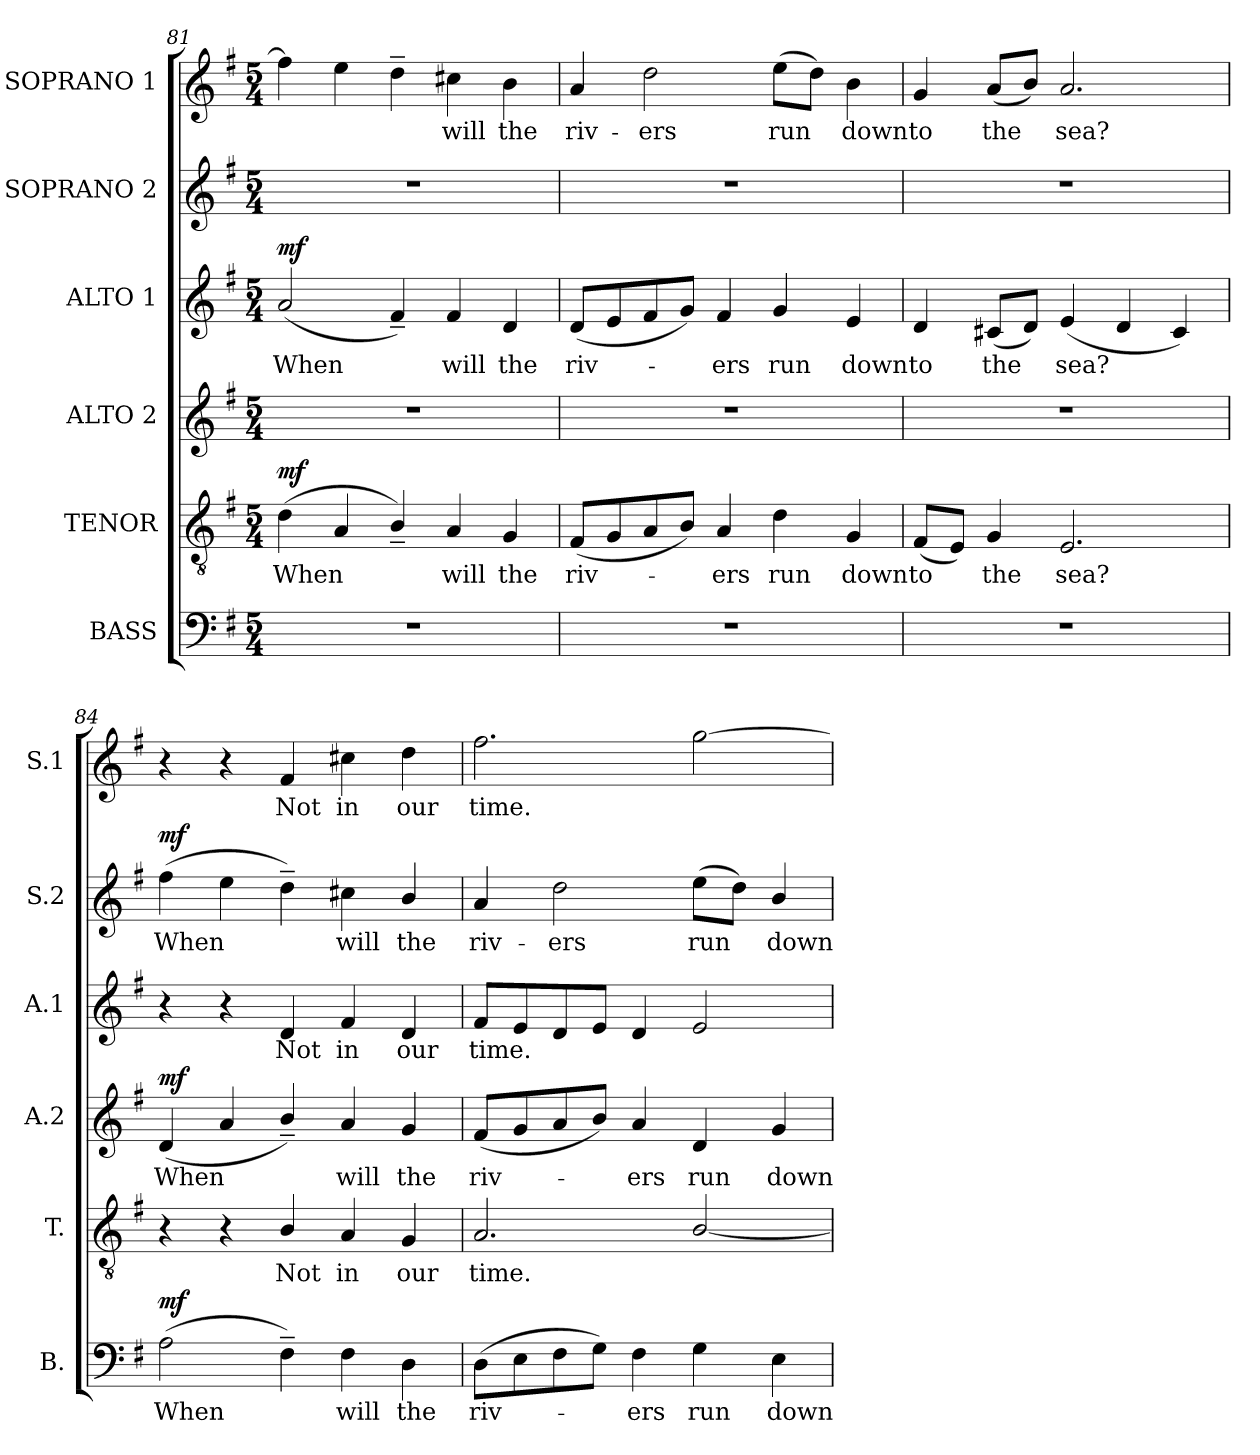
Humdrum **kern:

**kern	**text	**dynam	**kern	**text	**dynam	**kern	**text	**dynam	**kern	**text	**dynam	**kern	**text	**dynam	**kern	**text
*part6	*part6	*part6	*part5	*part5	*part5	*part4	*part4	*part4	*part3	*part3	*part3	*part2	*part2	*part2	*part1	*part1
*staff6	*staff6	*staff6	*staff5	*staff5	*staff5	*staff4	*staff4	*staff4	*staff3	*staff3	*staff3	*staff2	*staff2	*staff2	*staff1	*staff1
*I"BASS	*	*	*I"TENOR	*	*	*I"ALTO 2	*	*	*I"ALTO 1	*	*	*I"SOPRANO 2	*	*	*I"SOPRANO 1	*
*I'B.	*	*	*I'T.	*	*	*I'A.2	*	*	*I'A.1	*	*	*I'S.2	*	*	*I'S.1	*
!!LO:PB:g=z
*clefF4	*	*	*clefGv2	*	*	*clefG2	*	*	*clefG2	*	*	*clefG2	*	*	*clefG2	*
*	*	*	*ITrd7c12	*	*	*	*	*	*	*	*	*	*	*	*	*
*k[f#]	*	*	*k[f#]	*	*	*k[f#]	*	*	*k[f#]	*	*	*k[f#]	*	*	*k[f#]	*
*G:	*	*	*G:	*	*	*G:	*	*	*G:	*	*	*G:	*	*	*G:	*
*M5/4	*	*	*M5/4	*	*	*M5/4	*	*	*M5/4	*	*	*M5/4	*	*	*M5/4	*
=81	=81	=81	=81	=81	=81	=81	=81	=81	=81	=81	=81	=81	=81	=81	=81	=81
!LO:N:vis=1	!	!	!	!	!	!	!	!	!	!	!	!	!	!	!	!
!	!	!	!	!LO:LY:b:color=#000000	!	!LO:N:vis=1	!	!	!	!	!	!	!	!	!	!
!	!	!	!	!	!	!	!	!	!	!LO:LY:b:color=#000000	!	!LO:N:vis=1	!	!	!	!
4%5r	.	.	(4Di\	When	mf	4%5r	.	.	(2ai/	When	mf	4%5r	.	.	4ff#i\]	.
.	.	.	4AAi/	.	.	.	.	.	.	.	.	.	.	.	4eei\	.
.	.	.	4BB~i/)	.	.	.	.	.	4f#~i/)	.	.	.	.	.	4dd~i\	.
!	!	!	!	!LO:LY:b:color=#000000	!	!	!	!	!	!	!	!	!	!	!	!
!	!	!	!	!	!	!	!	!	!	!LO:LY:b:color=#000000	!	!	!	!	!	!
!	!	!	!	!	!	!	!	!	!	!	!	!	!	!	!	!LO:LY:b:color=#000000
.	.	.	4AAi/	will	.	.	.	.	4f#i/	will	.	.	.	.	4cc#Xi\	will
!	!	!	!	!LO:LY:b:color=#000000	!	!	!	!	!	!	!	!	!	!	!	!
!	!	!	!	!	!	!	!	!	!	!LO:LY:b:color=#000000	!	!	!	!	!	!
!	!	!	!	!	!	!	!	!	!	!	!	!	!	!	!	!LO:LY:b:color=#000000
.	.	.	4GGi/	the	.	.	.	.	4di/	the	.	.	.	.	4bi\	the
=82	=82	=82	=82	=82	=82	=82	=82	=82	=82	=82	=82	=82	=82	=82	=82	=82
!LO:N:vis=1	!	!	!	!	!	!	!	!	!	!	!	!	!	!	!	!
!	!	!	!	!LO:LY:b:color=#000000	!	!LO:N:vis=1	!	!	!	!	!	!	!	!	!	!
!	!	!	!	!	!	!	!	!	!	!LO:LY:b:color=#000000	!	!LO:N:vis=1	!	!	!	!
!	!	!	!	!	!	!	!	!	!	!	!	!	!	!	!	!LO:LY:b:color=#000000
4%5r	.	.	(8FF#i/L	riv-	.	4%5r	.	.	(8di/L	riv-	.	4%5r	.	.	4ai/	riv-
.	.	.	8GGi/	.	.	.	.	.	8ei/	.	.	.	.	.	.	.
!	!	!	!	!	!	!	!	!	!	!	!	!	!	!	!	!LO:LY:b:color=#000000
.	.	.	8AAi/	.	.	.	.	.	8f#i/	.	.	.	.	.	2ddi\	-ers
.	.	.	8BBi/J)	.	.	.	.	.	8gi/J)	.	.	.	.	.	.	.
!	!	!	!	!LO:LY:b:color=#000000	!	!	!	!	!	!	!	!	!	!	!	!
!	!	!	!	!	!	!	!	!	!	!LO:LY:b:color=#000000	!	!	!	!	!	!
.	.	.	4AAi/	-ers	.	.	.	.	4f#i/	-ers	.	.	.	.	.	.
!	!	!	!	!LO:LY:b:color=#000000	!	!	!	!	!	!	!	!	!	!	!	!
!	!	!	!	!	!	!	!	!	!	!LO:LY:b:color=#000000	!	!	!	!	!	!
!	!	!	!	!	!	!	!	!	!	!	!	!	!	!	!	!LO:LY:b:color=#000000
.	.	.	4Di\	run	.	.	.	.	4gi/	run	.	.	.	.	(8eei\L	run
.	.	.	.	.	.	.	.	.	.	.	.	.	.	.	8ddi\J)	.
!	!	!	!	!LO:LY:b:color=#000000	!	!	!	!	!	!	!	!	!	!	!	!
!	!	!	!	!	!	!	!	!	!	!LO:LY:b:color=#000000	!	!	!	!	!	!
!	!	!	!	!	!	!	!	!	!	!	!	!	!	!	!	!LO:LY:b:color=#000000
.	.	.	4GGi/	down	.	.	.	.	4ei/	down	.	.	.	.	4bi\	down
=83	=83	=83	=83	=83	=83	=83	=83	=83	=83	=83	=83	=83	=83	=83	=83	=83
!LO:N:vis=1	!	!	!	!	!	!	!	!	!	!	!	!	!	!	!	!
!	!	!	!	!LO:LY:b:color=#000000	!	!LO:N:vis=1	!	!	!	!	!	!	!	!	!	!
!	!	!	!	!	!	!	!	!	!	!LO:LY:b:color=#000000	!	!LO:N:vis=1	!	!	!	!
!	!	!	!	!	!	!	!	!	!	!	!	!	!	!	!	!LO:LY:b:color=#000000
4%5r	.	.	(8FF#i/L	to	.	4%5r	.	.	4di/	to	.	4%5r	.	.	4gi/	to
.	.	.	8EEi/J)	.	.	.	.	.	.	.	.	.	.	.	.	.
!	!	!	!	!LO:LY:b:color=#000000	!	!	!	!	!	!	!	!	!	!	!	!
!	!	!	!	!	!	!	!	!	!	!LO:LY:b:color=#000000	!	!	!	!	!	!
!	!	!	!	!	!	!	!	!	!	!	!	!	!	!	!	!LO:LY:b:color=#000000
.	.	.	4GGi/	the	.	.	.	.	(8c#Xi/L	the	.	.	.	.	(8ai/L	the
.	.	.	.	.	.	.	.	.	8di/J)	.	.	.	.	.	8bi/J)	.
!	!	!	!	!LO:LY:b:color=#000000	!	!	!	!	!	!	!	!	!	!	!	!
!	!	!	!	!	!	!	!	!	!	!LO:LY:b:color=#000000	!	!	!	!	!	!
!	!	!	!	!	!	!	!	!	!	!	!	!	!	!	!	!LO:LY:b:color=#000000
.	.	.	2.EEi/	sea?	.	.	.	.	(4ei/	sea?	.	.	.	.	2.ai/	sea?
.	.	.	.	.	.	.	.	.	4di/	.	.	.	.	.	.	.
.	.	.	.	.	.	.	.	.	4c#i/)	.	.	.	.	.	.	.
=84	=84	=84	=84	=84	=84	=84	=84	=84	=84	=84	=84	=84	=84	=84	=84	=84
!	!LO:LY:b:color=#000000	!	!	!	!	!	!	!	!	!	!	!	!	!	!	!
!	!	!	!	!	!	!	!LO:LY:b:color=#000000	!	!	!	!	!	!	!	!	!
!	!	!	!	!	!	!	!	!	!	!	!	!	!LO:LY:b:color=#000000	!	!	!
(2Ai\	When	mf	4r	.	.	(4di/	When	mf	4r	.	.	(4ff#i\	When	mf	4r	.
.	.	.	4r	.	.	4ai/	.	.	4r	.	.	4eei\	.	.	4r	.
!	!	!	!	!LO:LY:b:color=#000000	!	!	!	!	!	!	!	!	!	!	!	!
!	!	!	!	!	!	!	!	!	!	!LO:LY:b:color=#000000	!	!	!	!	!	!
!	!	!	!	!	!	!	!	!	!	!	!	!	!	!	!	!LO:LY:b:color=#000000
4F#~i\)	.	.	4BBi/	Not	.	4b~i/)	.	.	4di/	Not	.	4dd~i\)	.	.	4f#i/	Not
!	!LO:LY:b:color=#000000	!	!	!	!	!	!	!	!	!	!	!	!	!	!	!
!	!	!	!	!LO:LY:b:color=#000000	!	!	!	!	!	!	!	!	!	!	!	!
!	!	!	!	!	!	!	!LO:LY:b:color=#000000	!	!	!	!	!	!	!	!	!
!	!	!	!	!	!	!	!	!	!	!LO:LY:b:color=#000000	!	!	!	!	!	!
!	!	!	!	!	!	!	!	!	!	!	!	!	!LO:LY:b:color=#000000	!	!	!
!	!	!	!	!	!	!	!	!	!	!	!	!	!	!	!	!LO:LY:b:color=#000000
4F#i\	will	.	4AAi/	in	.	4ai/	will	.	4f#i/	in	.	4cc#Xi\	will	.	4cc#Xi\	in
!	!LO:LY:b:color=#000000	!	!	!	!	!	!	!	!	!	!	!	!	!	!	!
!	!	!	!	!LO:LY:b:color=#000000	!	!	!	!	!	!	!	!	!	!	!	!
!	!	!	!	!	!	!	!LO:LY:b:color=#000000	!	!	!	!	!	!	!	!	!
!	!	!	!	!	!	!	!	!	!	!LO:LY:b:color=#000000	!	!	!	!	!	!
!	!	!	!	!	!	!	!	!	!	!	!	!	!LO:LY:b:color=#000000	!	!	!
!	!	!	!	!	!	!	!	!	!	!	!	!	!	!	!	!LO:LY:b:color=#000000
4Di\	the	.	4GGi/	our	.	4gi/	the	.	4di/	our	.	4bi/	the	.	4ddi\	our
!!LO:LB:g=z
=85	=85	=85	=85	=85	=85	=85	=85	=85	=85	=85	=85	=85	=85	=85	=85	=85
!	!LO:LY:b:color=#000000	!	!	!	!	!	!	!	!	!	!	!	!	!	!	!
!	!	!	!	!LO:LY:b:color=#000000	!	!	!	!	!	!	!	!	!	!	!	!
!	!	!	!	!	!	!	!LO:LY:b:color=#000000	!	!	!	!	!	!	!	!	!
!	!	!	!	!	!	!	!	!	!	!LO:LY:b:color=#000000	!	!	!	!	!	!
!	!	!	!	!	!	!	!	!	!	!	!	!	!LO:LY:b:color=#000000	!	!	!
!	!	!	!	!	!	!	!	!	!	!	!	!	!	!	!	!LO:LY:b:color=#000000
(8Di\L	riv-	.	2.AAi/	time.	.	(8f#i/L	riv-	.	8f#i/L	time.	.	4ai/	riv-	.	2.ff#i\	time.
8Ei\	.	.	.	.	.	8gi/	.	.	8ei/	.	.	.	.	.	.	.
!	!	!	!	!	!	!	!	!	!	!	!	!	!LO:LY:b:color=#000000	!	!	!
8F#i\	.	.	.	.	.	8ai/	.	.	8di/	.	.	2ddi\	-ers	.	.	.
8Gi\J)	.	.	.	.	.	8bi/J)	.	.	8ei/J	.	.	.	.	.	.	.
!	!LO:LY:b:color=#000000	!	!	!	!	!	!	!	!	!	!	!	!	!	!	!
!	!	!	!	!	!	!	!LO:LY:b:color=#000000	!	!	!	!	!	!	!	!	!
4F#i\	-ers	.	.	.	.	4ai/	-ers	.	4di/	.	.	.	.	.	.	.
!	!LO:LY:b:color=#000000	!	!	!	!	!	!	!	!	!	!	!	!	!	!	!
!	!	!	!	!	!	!	!LO:LY:b:color=#000000	!	!	!	!	!	!	!	!	!
!	!	!	!	!	!	!	!	!	!	!	!	!	!LO:LY:b:color=#000000	!	!	!
4Gi\	run	.	[2BBi/	.	.	4di/	run	.	2ei/	.	.	(8eei\L	run	.	[2ggi\	.
.	.	.	.	.	.	.	.	.	.	.	.	8ddi\J)	.	.	.	.
!	!LO:LY:b:color=#000000	!	!	!	!	!	!	!	!	!	!	!	!	!	!	!
!	!	!	!	!	!	!	!LO:LY:b:color=#000000	!	!	!	!	!	!	!	!	!
!	!	!	!	!	!	!	!	!	!	!	!	!	!LO:LY:b:color=#000000	!	!	!
4Ei\	down	.	.	.	.	4gi/	down	.	.	.	.	4bi/	down	.	.	.
=	=	=	=	=	=	=	=	=	=	=	=	=	=	=	=	=
*-	*-	*-	*-	*-	*-	*-	*-	*-	*-	*-	*-	*-	*-	*-	*-	*-
